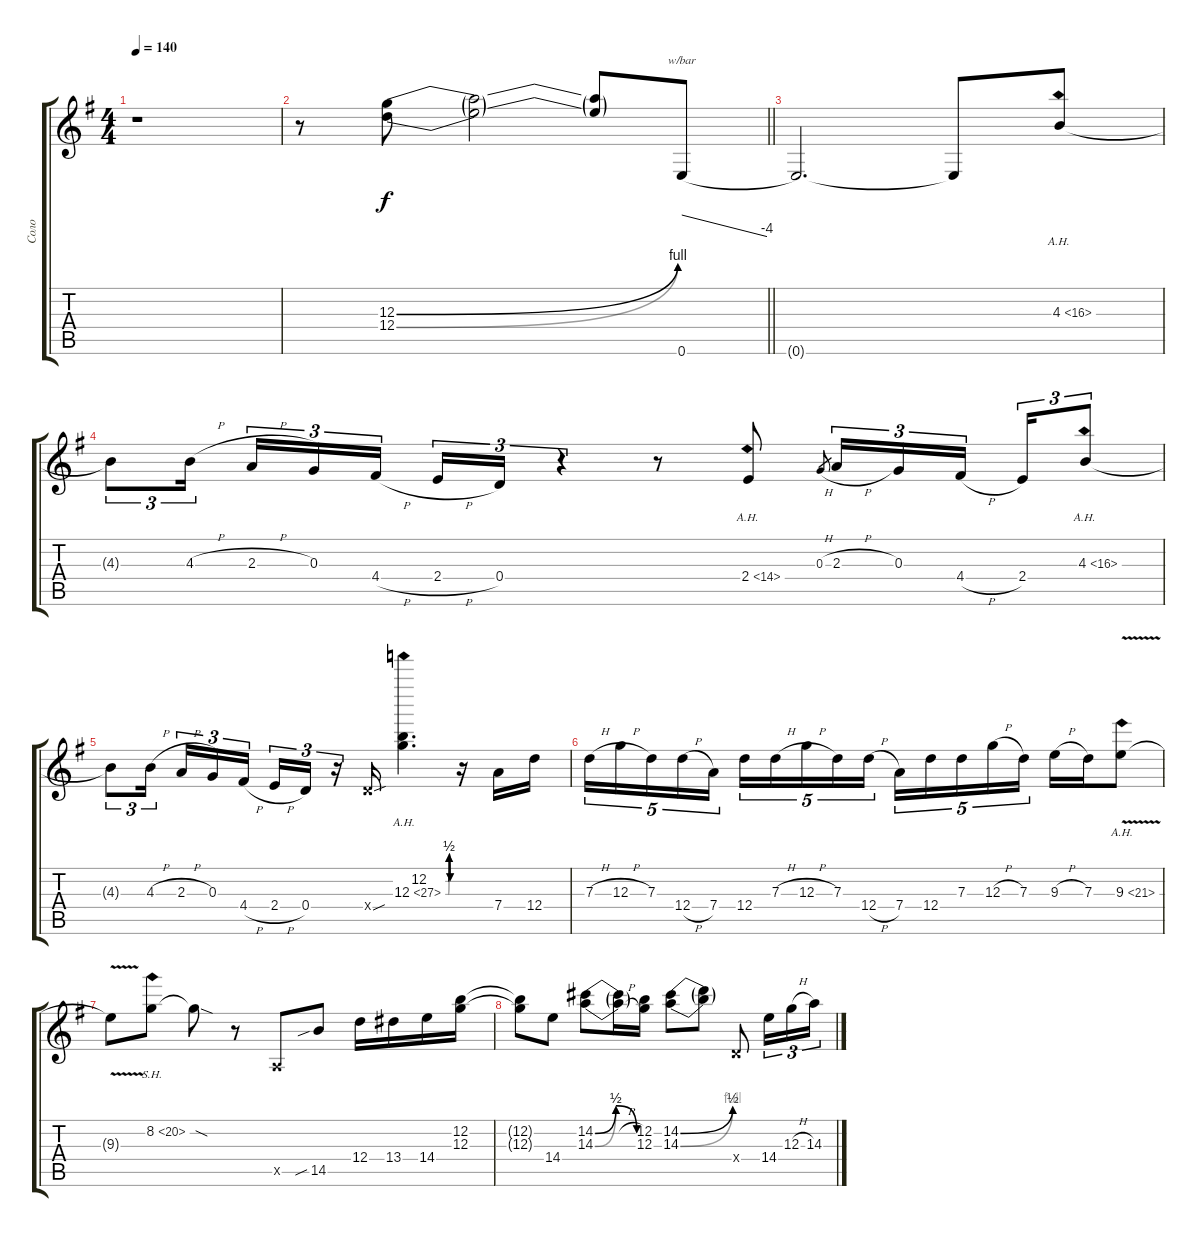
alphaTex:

\track ("Соло" "Соло") {instrument distortionguitar}
\staff {score tabs}
\tuning (E4 B3 G3 D3 A2 E2) {hide}
\ts (4 4)
\tempo 140
\clef g2
\ks g
r.1{dy f} |
\barLineRight lightlight
r.8 (12.3{be (bend 0 0 60 4)} 12.4{be (bend 0 0 60 4)}).8 (12.3{t} 12.4{t}).2 (12.3{t} 12.4{t}).8 0.6.8{tbe (dive default 0 0 60 -16)} |
0.6{t}.2{d} 0.6{t}.8 4.3{ah 12}.8 |
4.3{t}.8{tu (3 2)} 4.3{h}.16{tu (3 2) beam splitsecondary} 2.3{h}.16{tu (3 2)} 0.3.16{tu (3 2)} 4.4{h}.16{tu (3 2)} 2.4{h}.16{tu (3 2)} 0.4.16{tu (3 2)} r.4{tu (3 2)} r.8 2.4{ah 12}.8 0.3{h}.8{gr} 2.3{h}.16{tu (3 2)} 0.3.16{tu (3 2)} 4.4{h}.16{tu (3 2) beam splitsecondary} 2.4.16{tu (3 2)} 4.3{ah 12}.8{tu (3 2)} |
4.3{t}.8{tu (3 2)} 4.3{h}.16{tu (3 2) beam splitsecondary} 2.3{h}.16{tu (3 2)} 0.3.16{tu (3 2)} 4.4{h}.16{tu (3 2)} 2.4{h}.16{tu (3 2)} 0.4.16{tu (3 2)} r.16{tu (3 2)} 0.4{sou x}.16 (12.2{be (custom 0 0 15 0 24 0 30 2 39 0 60 0)} 12.3{be (custom 0 0 15 0 25 0 30 2 39 0 60 0) ah 15}).4{d} r.16 7.4.16 12.4.16 |
7.3{h}.16{tu (5 4)} 12.3{h}.16{tu (5 4)} 7.3.16{tu (5 4)} 12.4{h}.16{tu (5 4)} 7.4.16{tu (5 4)} 12.4.16{tu (5 4)} 7.3{h}.16{tu (5 4)} 12.3{h}.16{tu (5 4)} 7.3.16{tu (5 4)} 12.4{h}.16{tu (5 4)} 7.4.16{tu (5 4)} 12.4.16{tu (5 4)} 7.3.16{tu (5 4)} 12.3{h}.16{tu (5 4)} 7.3.16{tu (5 4)} 9.3{h}.16 7.3.16 9.3{ah 12 v}.8 |
9.3{t}.8 8.2{sh 12}.8 8.2{sod t}.8 r.8 0.5{x}.8 14.5{sib}.8 12.4.16 13.4.16 14.4.16 (12.2 12.3).16 |
(12.2{t} 12.3{t}).8 14.4.8 (14.2{be (bendrelease 0 0 15 2 30 2 60 0)} 14.3{be (bendrelease 0 0 15 2 30 2 60 0)}).8 (14.2{h t} 14.3{h t}).16 (12.2 12.3).16 (14.2{be (bend 0 0 60 2)} 14.3{be (bend 0 0 60 4)}).8 (14.2{t} 14.3{t}).8 0.4{x}.8 14.4.16{tu (3 2)} 12.3{h}.16{tu (3 2)} 14.3.16{tu (3 2)}
